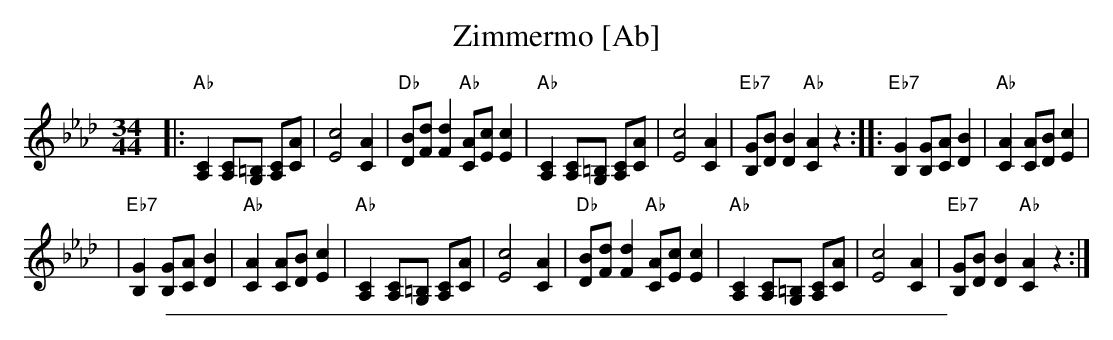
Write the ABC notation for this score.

X:1
T: Zimmermo [Ab]
M: 34/44
L: 1/8
K: Ab
|:"Ab" [A,2C2] [A,C][G,=B,] [A,C][CA] | [E4c4] [C2A2] \
| "Db"[DB][Fd][F2d2] "Ab"[CA][Ec][E2c2] \
| "Ab" [A,2C2] [A,C][G,=B,] [A,C][CA] | [E4c4] [C2A2] \
| "Eb7"[B,G][DB][D2B2] "Ab"[C2A2]z2 \
::"Eb7"[G2B,2] [GB,][AC] [B2D2] | "Ab"[A2C2] [AC][BD] [c2E2] |
| "Eb7"[G2B,2] [GB,][AC] [B2D2] | "Ab"[A2C2] [AC][BD] [c2E2] \
| "Ab" [A,2C2] [A,C][G,=B,] [A,C][CA] | [E4c4] [C2A2] \
| "Db"[DB][Fd][F2d2] "Ab"[CA][Ec][E2c2] \
| "Ab" [A,2C2] [A,C][G,=B,] [A,C][CA] | [E4c4] [C2A2] \
| "Eb7"[B,G][DB][D2B2] "Ab"[C2A2]z2 :|
